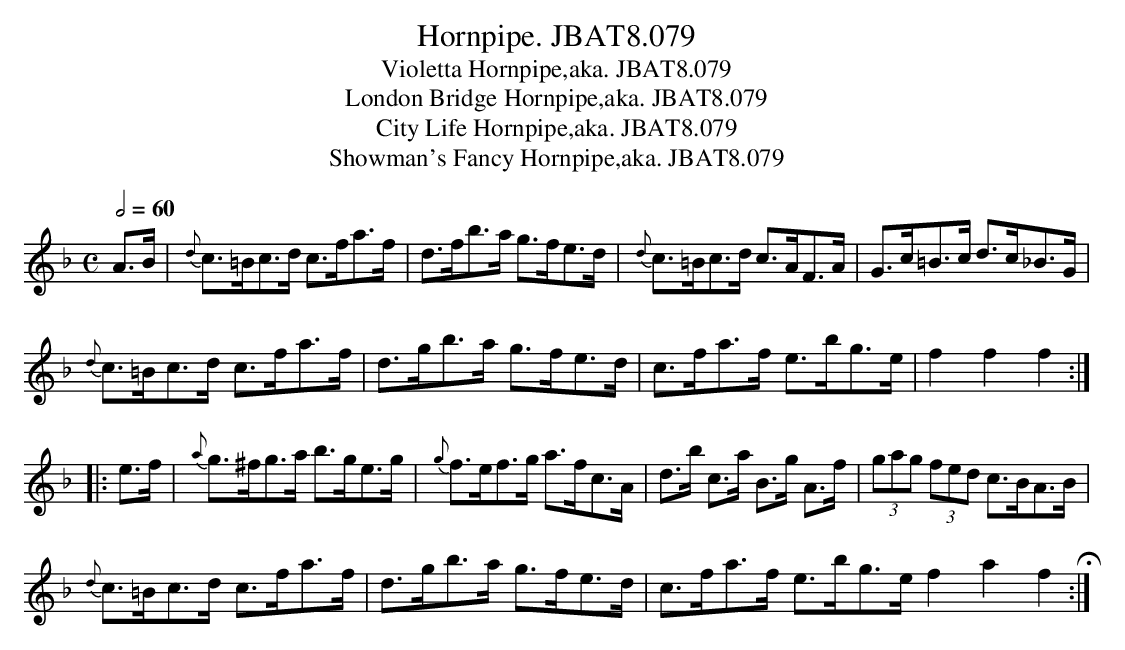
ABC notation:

X:1
T:Hornpipe. JBAT8.079
T:Violetta Hornpipe,aka. JBAT8.079
T:London Bridge Hornpipe,aka. JBAT8.079
T:City Life Hornpipe,aka. JBAT8.079
T:Showman's Fancy Hornpipe,aka. JBAT8.079
M:C
L:1/8
Q:1/2=60
K:F
A>B|{d}c>=Bc>d c>fa>f|d>fb>a g>fe>d|{d}c>=Bc>d c>AF>A|G>c=B>c d>c_B>G|
{d}c>=Bc>d c>fa>f|d>gb>a g>fe>d|c>fa>f e>bg>e|f2 f2 f2:|
|:e>f|{a}g>^fg>a b>ge>g|{g}f>ef>g a>fc>A|d>b c>a B>g A>f|(3gag (3fed c>BA>B|
{d}c>=Bc>d c>fa>f|d>gb>a g>fe>d|c>fa>f e>bg>e f2 a2 f2!fermata!:|
